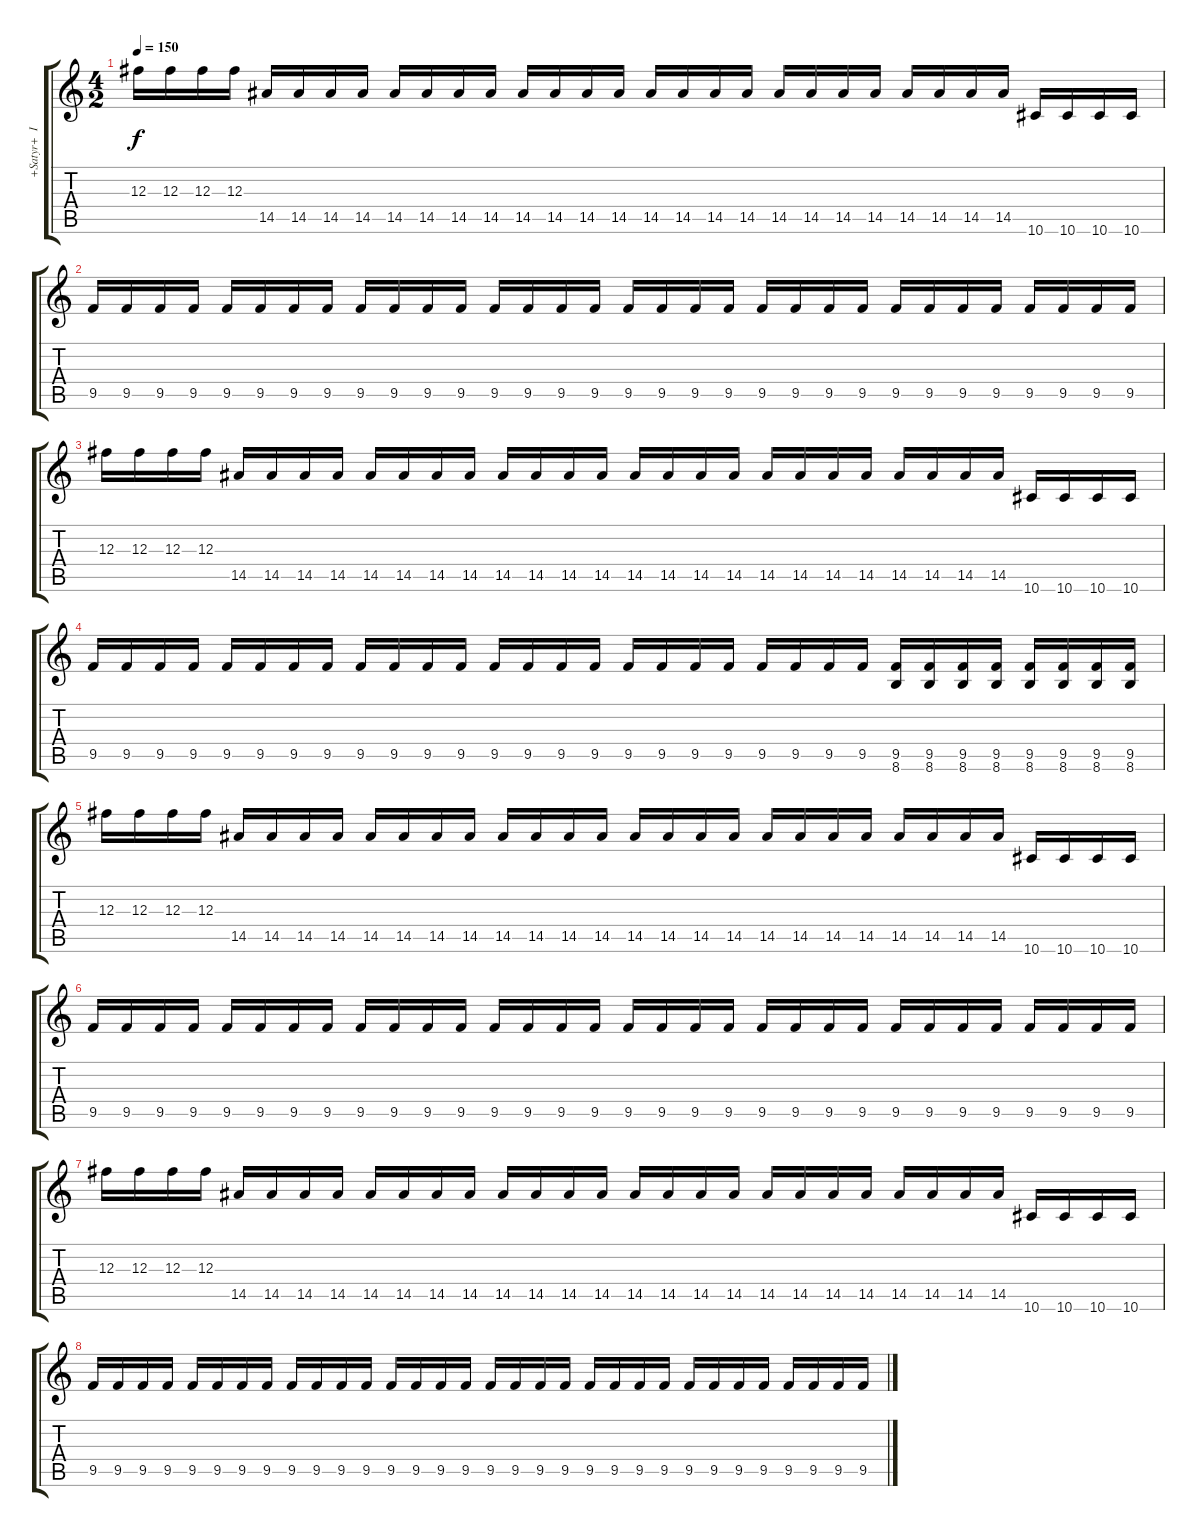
\track ("+Satyr+  II" "+Satyr+  I") {instrument overdrivenguitar}
\staff {score tabs}
\tuning (Eb4 Bb3 Gb3 Db3 Ab2 Eb2) {hide}
\ts (4 2)
\tempo 150
\clef g2
\ks c
12.3.16{dy f} 12.3.16 12.3.16 12.3.16 14.5.16 14.5.16 14.5.16 14.5.16 14.5.16 14.5.16 14.5.16 14.5.16 14.5.16 14.5.16 14.5.16 14.5.16 14.5.16 14.5.16 14.5.16 14.5.16 14.5.16 14.5.16 14.5.16 14.5.16 14.5.16 14.5.16 14.5.16 14.5.16 10.6.16 10.6.16 10.6.16 10.6.16 |
9.5.16 9.5.16 9.5.16 9.5.16 9.5.16 9.5.16 9.5.16 9.5.16 9.5.16 9.5.16 9.5.16 9.5.16 9.5.16 9.5.16 9.5.16 9.5.16 9.5.16 9.5.16 9.5.16 9.5.16 9.5.16 9.5.16 9.5.16 9.5.16 9.5.16 9.5.16 9.5.16 9.5.16 9.5.16 9.5.16 9.5.16 9.5.16 |
12.3.16 12.3.16 12.3.16 12.3.16 14.5.16 14.5.16 14.5.16 14.5.16 14.5.16 14.5.16 14.5.16 14.5.16 14.5.16 14.5.16 14.5.16 14.5.16 14.5.16 14.5.16 14.5.16 14.5.16 14.5.16 14.5.16 14.5.16 14.5.16 14.5.16 14.5.16 14.5.16 14.5.16 10.6.16 10.6.16 10.6.16 10.6.16 |
9.5.16 9.5.16 9.5.16 9.5.16 9.5.16 9.5.16 9.5.16 9.5.16 9.5.16 9.5.16 9.5.16 9.5.16 9.5.16 9.5.16 9.5.16 9.5.16 9.5.16 9.5.16 9.5.16 9.5.16 9.5.16 9.5.16 9.5.16 9.5.16 (9.5 8.6).16 (9.5 8.6).16 (9.5 8.6).16 (9.5 8.6).16 (9.5 8.6).16 (9.5 8.6).16 (9.5 8.6).16 (9.5 8.6).16 |
12.3.16 12.3.16 12.3.16 12.3.16 14.5.16 14.5.16 14.5.16 14.5.16 14.5.16 14.5.16 14.5.16 14.5.16 14.5.16 14.5.16 14.5.16 14.5.16 14.5.16 14.5.16 14.5.16 14.5.16 14.5.16 14.5.16 14.5.16 14.5.16 14.5.16 14.5.16 14.5.16 14.5.16 10.6.16 10.6.16 10.6.16 10.6.16 |
9.5.16 9.5.16 9.5.16 9.5.16 9.5.16 9.5.16 9.5.16 9.5.16 9.5.16 9.5.16 9.5.16 9.5.16 9.5.16 9.5.16 9.5.16 9.5.16 9.5.16 9.5.16 9.5.16 9.5.16 9.5.16 9.5.16 9.5.16 9.5.16 9.5.16 9.5.16 9.5.16 9.5.16 9.5.16 9.5.16 9.5.16 9.5.16 |
12.3.16 12.3.16 12.3.16 12.3.16 14.5.16 14.5.16 14.5.16 14.5.16 14.5.16 14.5.16 14.5.16 14.5.16 14.5.16 14.5.16 14.5.16 14.5.16 14.5.16 14.5.16 14.5.16 14.5.16 14.5.16 14.5.16 14.5.16 14.5.16 14.5.16 14.5.16 14.5.16 14.5.16 10.6.16 10.6.16 10.6.16 10.6.16 |
9.5.16 9.5.16 9.5.16 9.5.16 9.5.16 9.5.16 9.5.16 9.5.16 9.5.16 9.5.16 9.5.16 9.5.16 9.5.16 9.5.16 9.5.16 9.5.16 9.5.16 9.5.16 9.5.16 9.5.16 9.5.16 9.5.16 9.5.16 9.5.16 9.5.16 9.5.16 9.5.16 9.5.16 9.5.16 9.5.16 9.5.16 9.5.16
